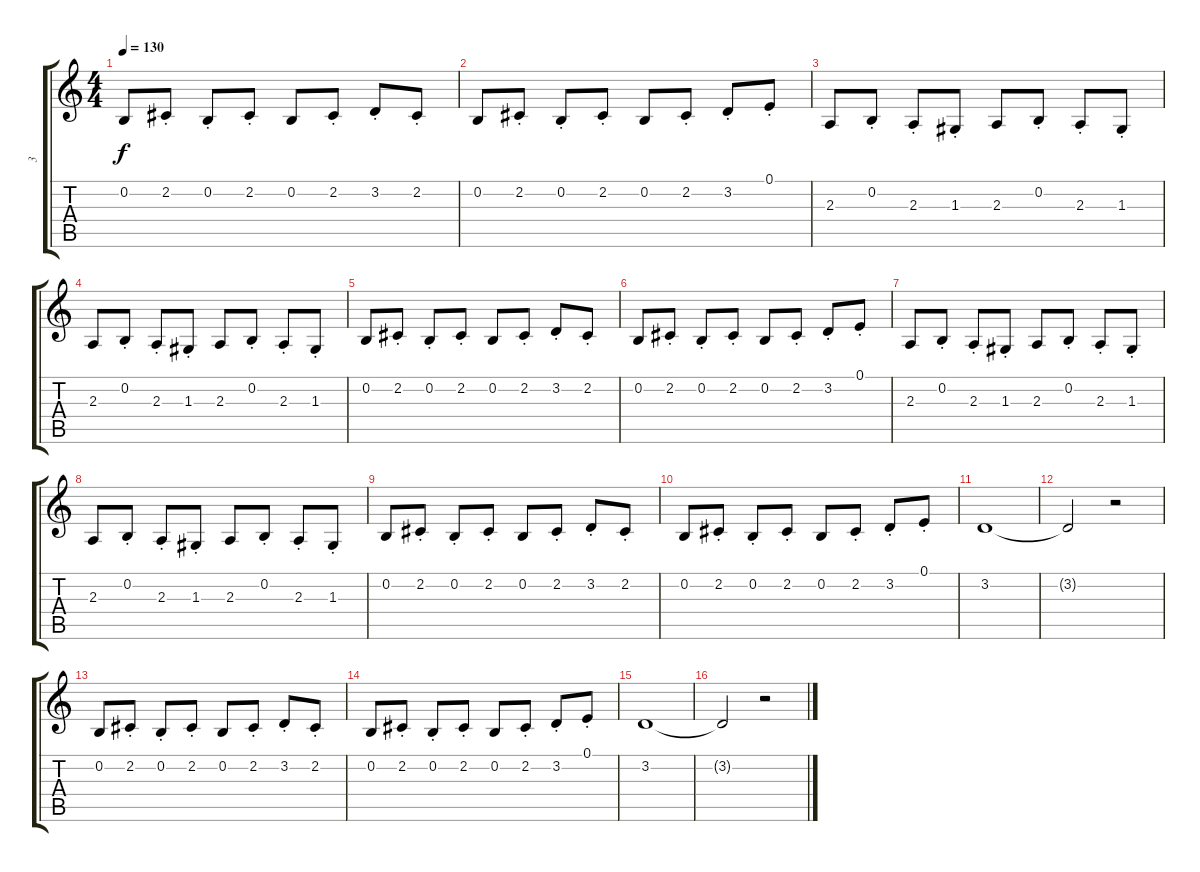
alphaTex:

\track ("3" "3") {instrument trombone}
\staff {score tabs}
\tuning (E4 B3 G3 D3 A2 E2) {hide}
\ts (4 4)
\tempo 130
\clef g2
\ks c
0.2.8{dy f} 2.2{st}.8 0.2{st}.8 2.2{st}.8 0.2.8 2.2{st}.8 3.2{st}.8 2.2{st}.8 |
0.2.8 2.2{st}.8 0.2{st}.8 2.2{st}.8 0.2.8 2.2{st}.8 3.2{st}.8 0.1{st}.8 |
2.3.8 0.2{st}.8 2.3{st}.8 1.3{st}.8 2.3.8 0.2{st}.8 2.3{st}.8 1.3{st}.8 |
2.3.8 0.2{st}.8 2.3{st}.8 1.3{st}.8 2.3.8 0.2{st}.8 2.3{st}.8 1.3{st}.8 |
0.2.8 2.2{st}.8 0.2{st}.8 2.2{st}.8 0.2.8 2.2{st}.8 3.2{st}.8 2.2{st}.8 |
0.2.8 2.2{st}.8 0.2{st}.8 2.2{st}.8 0.2.8 2.2{st}.8 3.2{st}.8 0.1{st}.8 |
2.3.8 0.2{st}.8 2.3{st}.8 1.3{st}.8 2.3.8 0.2{st}.8 2.3{st}.8 1.3{st}.8 |
2.3.8 0.2{st}.8 2.3{st}.8 1.3{st}.8 2.3.8 0.2{st}.8 2.3{st}.8 1.3{st}.8 |
0.2.8 2.2{st}.8 0.2{st}.8 2.2{st}.8 0.2.8 2.2{st}.8 3.2{st}.8 2.2{st}.8 |
0.2.8 2.2{st}.8 0.2{st}.8 2.2{st}.8 0.2.8 2.2{st}.8 3.2{st}.8 0.1{st}.8 |
3.2.1 |
3.2{t}.2 r.2 |
0.2.8 2.2{st}.8 0.2{st}.8 2.2{st}.8 0.2.8 2.2{st}.8 3.2{st}.8 2.2{st}.8 |
0.2.8 2.2{st}.8 0.2{st}.8 2.2{st}.8 0.2.8 2.2{st}.8 3.2{st}.8 0.1{st}.8 |
3.2.1 |
3.2{t}.2 r.2
